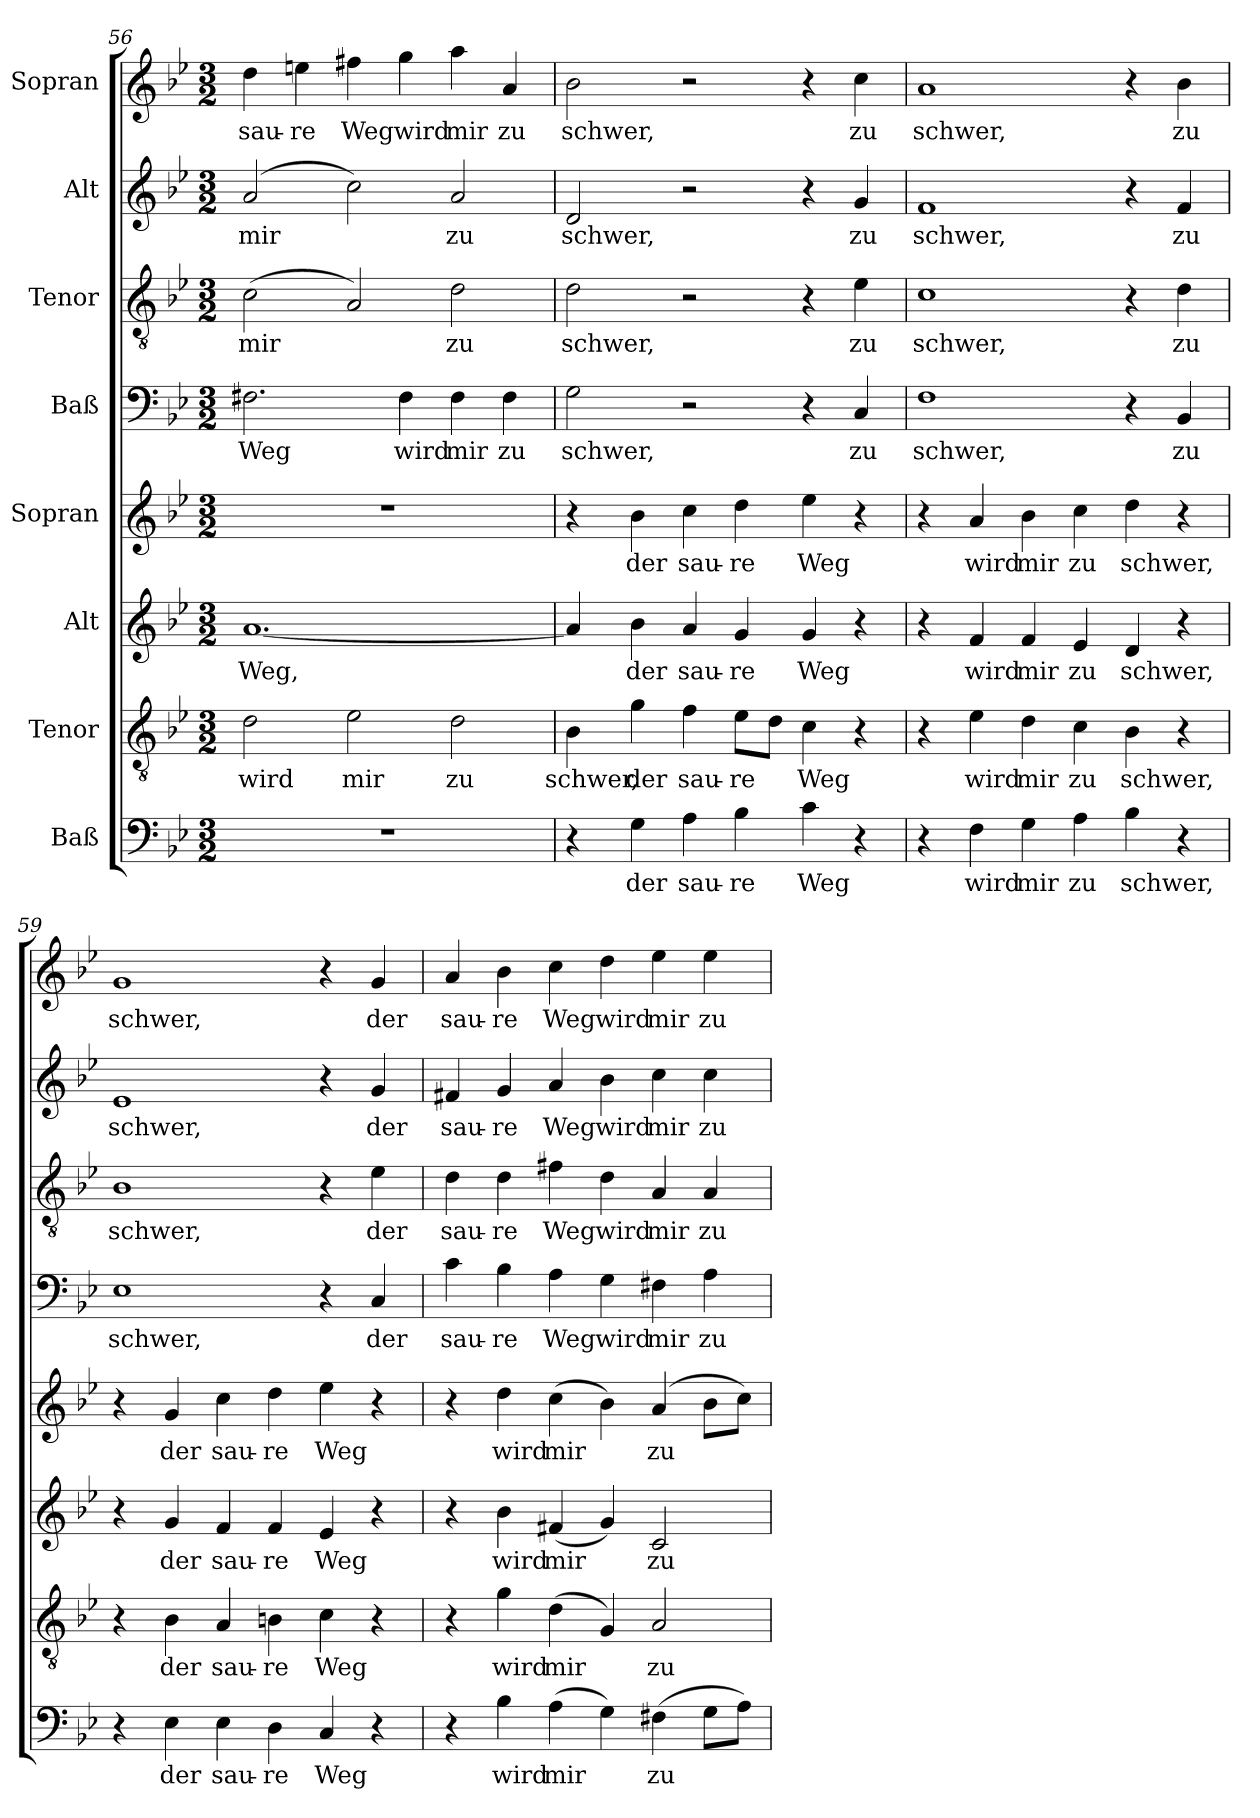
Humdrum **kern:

**kern	**text	**kern	**text	**kern	**text	**kern	**text	**kern	**text	**kern	**text	**kern	**text	**kern	**text
*part8	*part8	*part7	*part7	*part6	*part6	*part5	*part5	*part4	*part4	*part3	*part3	*part2	*part2	*part1	*part1
*staff8	*staff8	*staff7	*staff7	*staff6	*staff6	*staff5	*staff5	*staff4	*staff4	*staff3	*staff3	*staff2	*staff2	*staff1	*staff1
*I"Baß	*	*I"Tenor	*	*I"Alt	*	*I"Sopran	*	*I"Baß	*	*I"Tenor	*	*I"Alt	*	*I"Sopran	*
!!LO:PB:g=z
*clefF4	*	*clefGv2	*	*clefG2	*	*clefG2	*	*clefF4	*	*clefGv2	*	*clefG2	*	*clefG2	*
*k[b-e-]	*	*k[b-e-]	*	*k[b-e-]	*	*k[b-e-]	*	*k[b-e-]	*	*k[b-e-]	*	*k[b-e-]	*	*k[b-e-]	*
*g:	*	*g:	*	*g:	*	*g:	*	*g:	*	*g:	*	*g:	*	*g:	*
*M3/2	*	*M3/2	*	*M3/2	*	*M3/2	*	*M3/2	*	*M3/2	*	*M3/2	*	*M3/2	*
=56	=56	=56	=56	=56	=56	=56	=56	=56	=56	=56	=56	=56	=56	=56	=56
!	!	!	!LO:LY:b	!	!LO:LY:b	!	!	!	!LO:LY:b	!	!LO:LY:b	!	!LO:LY:b	!	!LO:LY:b
1.r	.	2d\	wird	[1.a	Weg,	1.r	.	2.F#X\	Weg	(>2c\	mir	(>2a/	mir	4dd\	sau-
!	!	!	!	!	!	!	!	!	!	!	!	!	!	!	!LO:LY:b
.	.	.	.	.	.	.	.	.	.	.	.	.	.	4een\	-re
!	!	!	!LO:LY:b	!	!	!	!	!	!	!	!	!	!	!	!LO:LY:b
.	.	2e-\	mir	.	.	.	.	.	.	2A/)	.	2cc\)	.	4ff#X\	Weg
!	!	!	!	!	!	!	!	!	!LO:LY:b	!	!	!	!	!	!LO:LY:b
.	.	.	.	.	.	.	.	4F#\	wird	.	.	.	.	4gg\	wird
!	!	!	!LO:LY:b	!	!	!	!	!	!LO:LY:b	!	!LO:LY:b	!	!LO:LY:b	!	!LO:LY:b
.	.	2d\	zu	.	.	.	.	4F#\	mir	2d\	zu	2a/	zu	4aa\	mir
!	!	!	!	!	!	!	!	!	!LO:LY:b	!	!	!	!	!	!LO:LY:b
.	.	.	.	.	.	.	.	4F#\	zu	.	.	.	.	4a/	zu
=57	=57	=57	=57	=57	=57	=57	=57	=57	=57	=57	=57	=57	=57	=57	=57
!	!	!	!LO:LY:b	!	!	!	!	!	!LO:LY:b	!	!LO:LY:b	!	!LO:LY:b	!	!LO:LY:b
4r	.	4B-\	schwer,	4a/]	.	4r	.	2G\	schwer,	2d\	schwer,	2d/	schwer,	2b-\	schwer,
!	!LO:LY:b	!	!LO:LY:b	!	!LO:LY:b	!	!LO:LY:b	!	!	!	!	!	!	!	!
4G\	der	4g\	der	4b-\	der	4b-\	der	.	.	.	.	.	.	.	.
!	!LO:LY:b	!	!LO:LY:b	!	!LO:LY:b	!	!LO:LY:b	!	!	!	!	!	!	!	!
4A\	sau-	4f\	sau-	4a/	sau-	4cc\	sau-	2r	.	2r	.	2r	.	2r	.
!	!LO:LY:b	!	!LO:LY:b	!	!LO:LY:b	!	!LO:LY:b	!	!	!	!	!	!	!	!
4B-\	-re	8e-\L	-re	4g/	-re	4dd\	-re	.	.	.	.	.	.	.	.
.	.	8d\J	.	.	.	.	.	.	.	.	.	.	.	.	.
!	!LO:LY:b	!	!LO:LY:b	!	!LO:LY:b	!	!LO:LY:b	!	!	!	!	!	!	!	!
4c\	Weg	4c\	Weg	4g/	Weg	4ee-\	Weg	4r	.	4r	.	4r	.	4r	.
!	!	!	!	!	!	!	!	!	!LO:LY:b	!	!LO:LY:b	!	!LO:LY:b	!	!LO:LY:b
4r	.	4r	.	4r	.	4r	.	4C/	zu	4e-\	zu	4g/	zu	4cc\	zu
=58	=58	=58	=58	=58	=58	=58	=58	=58	=58	=58	=58	=58	=58	=58	=58
!	!	!	!	!	!	!	!	!	!LO:LY:b	!	!LO:LY:b	!	!LO:LY:b	!	!LO:LY:b
4r	.	4r	.	4r	.	4r	.	1F	schwer,	1c	schwer,	1f	schwer,	1a	schwer,
!	!LO:LY:b	!	!LO:LY:b	!	!LO:LY:b	!	!LO:LY:b	!	!	!	!	!	!	!	!
4F\	wird	4e-\	wird	4f/	wird	4a/	wird	.	.	.	.	.	.	.	.
!	!LO:LY:b	!	!LO:LY:b	!	!LO:LY:b	!	!LO:LY:b	!	!	!	!	!	!	!	!
4G\	mir	4d\	mir	4f/	mir	4b-\	mir	.	.	.	.	.	.	.	.
!	!LO:LY:b	!	!LO:LY:b	!	!LO:LY:b	!	!LO:LY:b	!	!	!	!	!	!	!	!
4A\	zu	4c\	zu	4e-/	zu	4cc\	zu	.	.	.	.	.	.	.	.
!	!LO:LY:b	!	!LO:LY:b	!	!LO:LY:b	!	!LO:LY:b	!	!	!	!	!	!	!	!
4B-\	schwer,	4B-\	schwer,	4d/	schwer,	4dd\	schwer,	4r	.	4r	.	4r	.	4r	.
!	!	!	!	!	!	!	!	!	!LO:LY:b	!	!LO:LY:b	!	!LO:LY:b	!	!LO:LY:b
4r	.	4r	.	4r	.	4r	.	4BB-/	zu	4d\	zu	4f/	zu	4b-\	zu
=59	=59	=59	=59	=59	=59	=59	=59	=59	=59	=59	=59	=59	=59	=59	=59
!	!	!	!	!	!	!	!	!	!LO:LY:b	!	!LO:LY:b	!	!LO:LY:b	!	!LO:LY:b
4r	.	4r	.	4r	.	4r	.	1E-	schwer,	1B-	schwer,	1e-	schwer,	1g	schwer,
!	!LO:LY:b	!	!LO:LY:b	!	!LO:LY:b	!	!LO:LY:b	!	!	!	!	!	!	!	!
4E-\	der	4B-\	der	4g/	der	4g/	der	.	.	.	.	.	.	.	.
!	!LO:LY:b	!	!LO:LY:b	!	!LO:LY:b	!	!LO:LY:b	!	!	!	!	!	!	!	!
4E-\	sau-	4A/	sau-	4f/	sau-	4cc\	sau-	.	.	.	.	.	.	.	.
!	!LO:LY:b	!	!LO:LY:b	!	!LO:LY:b	!	!LO:LY:b	!	!	!	!	!	!	!	!
4D\	-re	4Bn\	-re	4f/	-re	4dd\	-re	.	.	.	.	.	.	.	.
!	!LO:LY:b	!	!LO:LY:b	!	!LO:LY:b	!	!LO:LY:b	!	!	!	!	!	!	!	!
4C/	Weg	4c\	Weg	4e-/	Weg	4ee-\	Weg	4r	.	4r	.	4r	.	4r	.
!	!	!	!	!	!	!	!	!	!LO:LY:b	!	!LO:LY:b	!	!LO:LY:b	!	!LO:LY:b
4r	.	4r	.	4r	.	4r	.	4C/	der	4e-\	der	4g/	der	4g/	der
=60	=60	=60	=60	=60	=60	=60	=60	=60	=60	=60	=60	=60	=60	=60	=60
!	!	!	!	!	!	!	!	!	!LO:LY:b	!	!LO:LY:b	!	!LO:LY:b	!	!LO:LY:b
4r	.	4r	.	4r	.	4r	.	4c\	sau-	4d\	sau-	4f#X/	sau-	4a/	sau-
!	!LO:LY:b	!	!LO:LY:b	!	!LO:LY:b	!	!LO:LY:b	!	!LO:LY:b	!	!LO:LY:b	!	!LO:LY:b	!	!LO:LY:b
4B-\	wird	4g\	wird	4b-\	wird	4dd\	wird	4B-\	-re	4d\	-re	4g/	-re	4b-\	-re
!	!LO:LY:b	!	!LO:LY:b	!	!LO:LY:b	!	!LO:LY:b	!	!LO:LY:b	!	!LO:LY:b	!	!LO:LY:b	!	!LO:LY:b
(>4A\	mir	(>4d\	mir	(<4f#X/	mir	(>4cc\	mir	4A\	Weg	4f#X\	Weg	4a/	Weg	4cc\	Weg
!	!	!	!	!	!	!	!	!	!LO:LY:b	!	!LO:LY:b	!	!LO:LY:b	!	!LO:LY:b
4G\)	.	4G/)	.	4g/)	.	4b-\)	.	4G\	wird	4d\	wird	4b-\	wird	4dd\	wird
!	!LO:LY:b	!	!LO:LY:b	!	!LO:LY:b	!	!LO:LY:b	!	!LO:LY:b	!	!LO:LY:b	!	!LO:LY:b	!	!LO:LY:b
(>4F#X\	zu	2A/	zu	2c/	zu	(>4a/	zu	4F#X\	mir	4A/	mir	4cc\	mir	4ee-\	mir
!	!	!	!	!	!	!	!	!	!LO:LY:b	!	!LO:LY:b	!	!LO:LY:b	!	!LO:LY:b
8G\L	.	.	.	.	.	8b-\L	.	4A\	zu	4A/	zu	4cc\	zu	4ee-\	zu
8A\J)	.	.	.	.	.	8cc\J)	.	.	.	.	.	.	.	.	.
=	=	=	=	=	=	=	=	=	=	=	=	=	=	=	=
*-	*-	*-	*-	*-	*-	*-	*-	*-	*-	*-	*-	*-	*-	*-	*-
